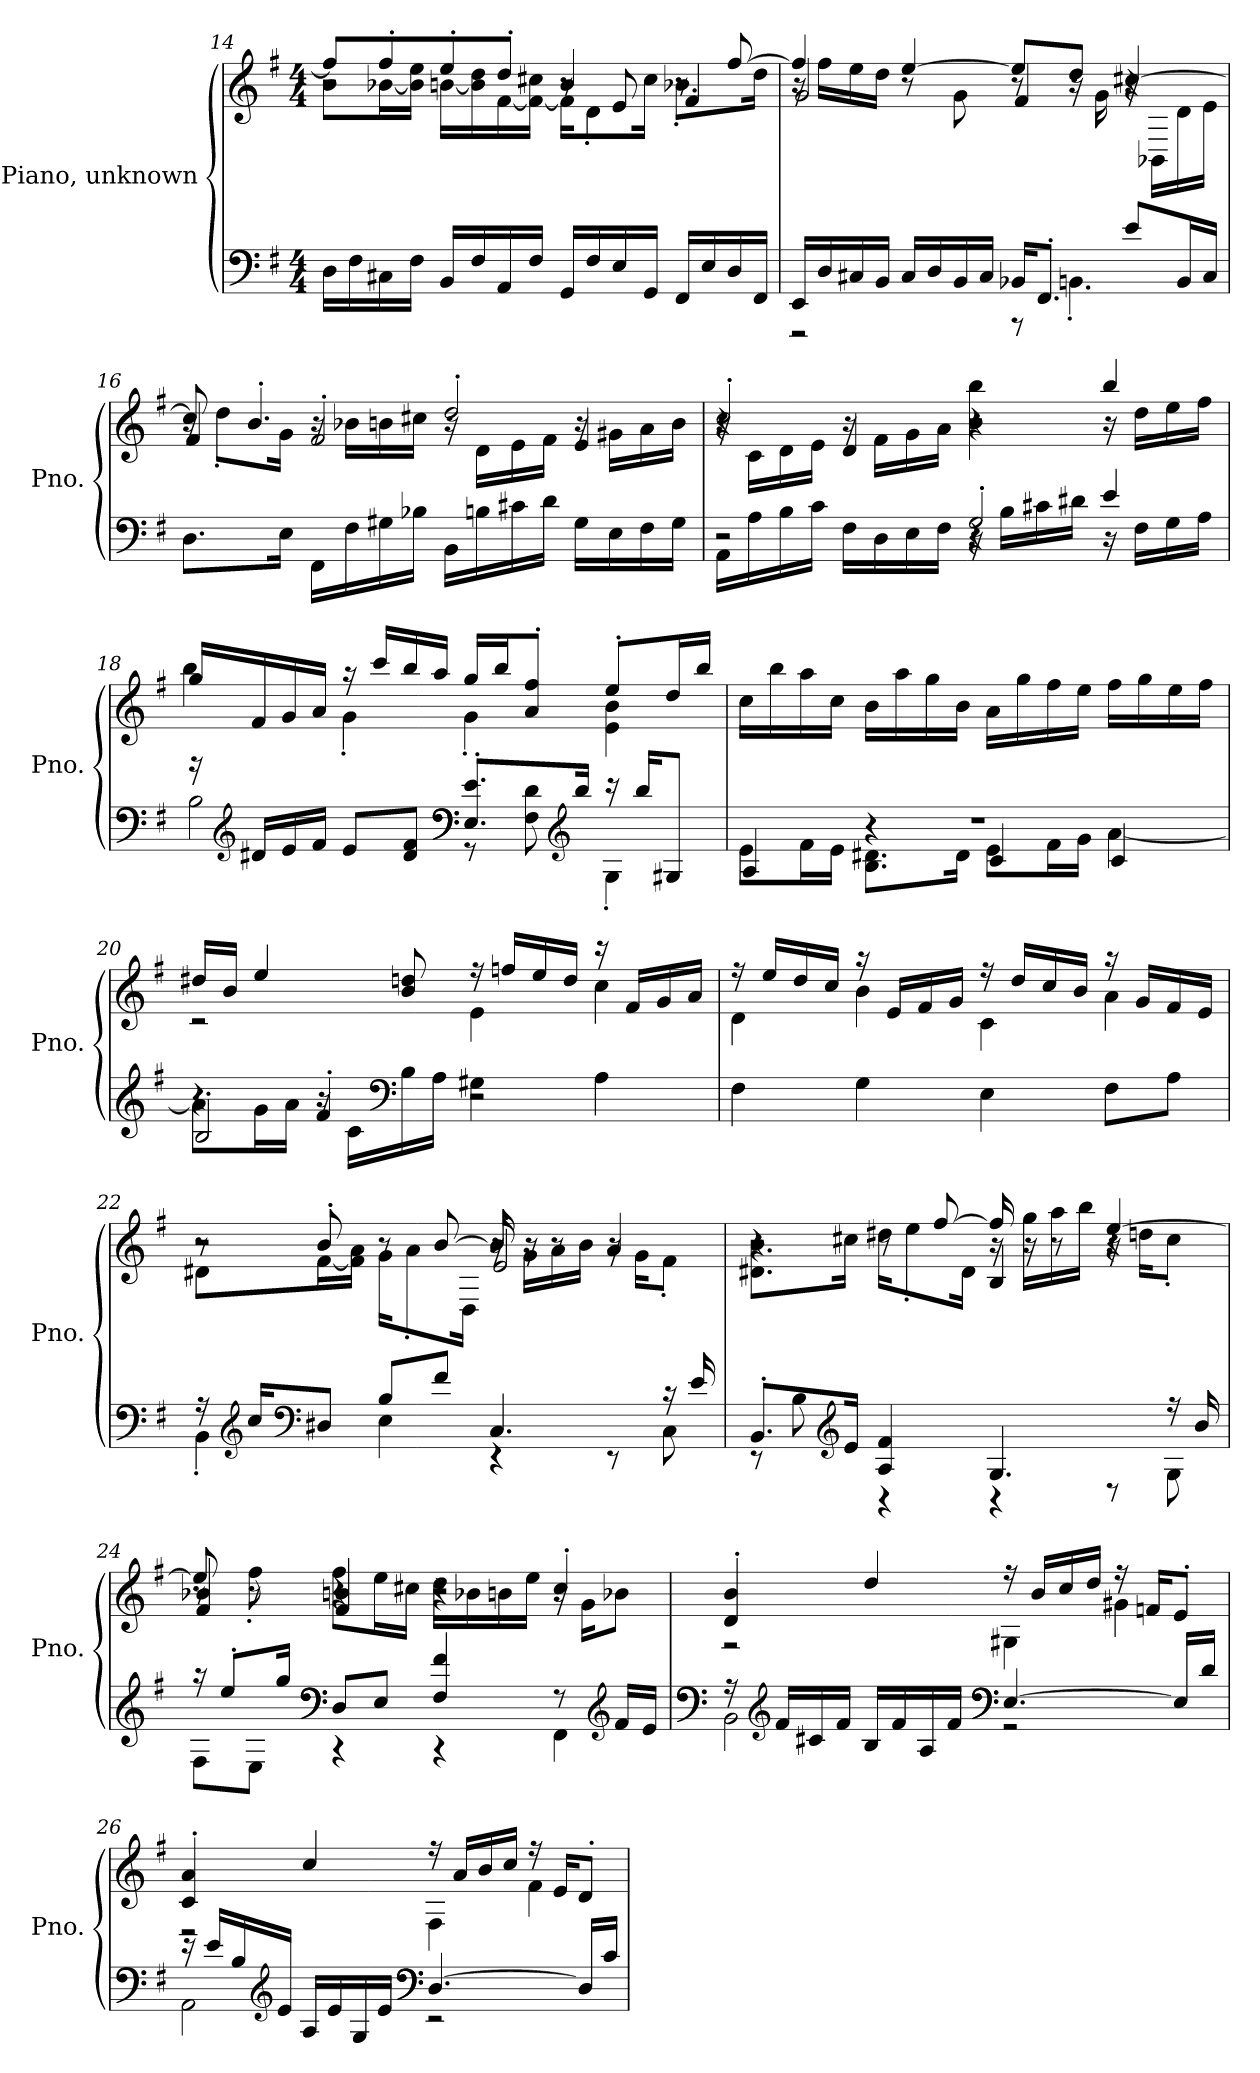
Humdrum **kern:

**kern	**kern
*part1	*part1
*staff2	*staff1
*I"Piano, unknown	*
*I'Pno.	*
!!LO:PB:g=z
*clefF4	*clefG2
*k[f#]	*k[f#]
*M4/4	*M4/4
=14	=14
*	*^
*	*	*^
16D\LL	8ff#/L]	8b\L	2r
16F#\	.	.	.
16C#X\	8ff#'/	[16b-X\L	.
16F#\JJ	.	16b-\] 16ee\JJ	.
16BB/LL	8ee'/	[16bn\LL	.
16F#/	.	16b\] 16dd\	.
16AA/	8dd'/J	[16f#\	.
16F#/JJ	.	16f#\_ 16cc#X\JJ	.
16GG/LL	4b/	16f#\KL]	8r
16F#/	.	8d'\	.
16E/	.	.	8e/
16GG/JJ	.	16cc#\Jk	.
16FF#/LL	8r	8.b-X'\L	4f#/
16E/	.	.	.
16D/	[8ff#/	.	.
16FF#/JJ	.	16dd\Jk	.
=15	=15	=15	=15
*^	*	*	*
16EE/LL	2r	4ff#/]	16r	2g/
16D/	.	.	16ff#\LL	.
16C#X/	.	.	16ee\	.
16BB/JJ	.	.	16dd\JJ	.
16C#/LL	.	[4ee/	8r	.
16D/	.	.	.	.
16BB/	.	.	8g\	.
16C#/JJ	.	.	.	.
16BB-X/KL	8r	8ee/L]	8r	4f#/
8.FF#'/J	.	.	.	.
.	4.BBn'\	8dd/J	16r	.
.	.	.	16g\	.
8e/L	.	[4cc#X/	16r	4r
.	.	.	16BB-X\LL	.
16BB/L	.	.	16d\	.
16C#/JJ	.	.	16e\JJ	.
*v	*v	*	*	*
!!LO:LB:g=z	!!	!!
=16	=16	=16	=16
8.D\L	8cc#/]	16r	4f#/
.	.	8dd'\L	.
.	4.b'/	.	.
16E\Jk	.	16g\Jk	.
16FF#\LL	.	16r	2f#'/
16F#\	.	16b-X\LL	.
16G#X\	.	16bn\	.
16B-X\JJ	.	16cc#X\JJ	.
16BB\LL	2dd'/	16r	.
16Bn\	.	16d\LL	.
16c#X\	.	16e\	.
16d\JJ	.	16f#\JJ	.
16G#\LL	.	16r	4e/
16E\	.	16g#X\LL	.
16F#\	.	16a\	.
16G#\JJ	.	16b\JJ	.
=17	=17	=17	=17
*^	*	*	*
*	*^	*	*	*
2r	16AA\LL	2r	2cc'/	16r	4r
.	16A\	.	.	16c\LL	.
.	16B\	.	.	16d\	.
.	16c\JJ	.	.	16e\JJ	.
.	16F#\LL	.	.	16r	4d/
.	16D\	.	.	16f#\LL	.
.	16E\	.	.	16g\	.
.	16F#\JJ	.	.	16a\JJ	.
4r	16r	2G'/	4r	4b\ 4bb\	2r
.	16B\LL	.	.	.	.
.	16c#X\	.	.	.	.
.	16d#X\JJ	.	.	.	.
4e/	16r	.	4bb/	16r	.
.	16F#\LL	.	.	16dd\LL	.
.	16G\	.	.	16ee\	.
.	16A\JJ	.	.	16ff#\JJ	.
*	*v	*v	*	*	*
*	*	*	*v	*v
!!LO:LB:g=z
=18	=18	=18	=18
16r	2B\	16gg/LL	4bb\
*clefG2	*	*	*
16d#X/LL	.	16f#/	.
16e/	.	16g/	.
16f#/JJ	.	16a/JJ	.
8e/L	.	16r	4g'\
.	.	16ccc/LL	.
8d#/ 8f#/J	.	16bb/	.
.	.	16aa/JJ	.
*clefF4	*	*	*
8.E/' 8.e/'L	8r	16gg/LL	4g'\
.	.	16bb/J	.
.	8F#\ 8d#\	8a/' 8ff#/'J	.
*clefG2	*	*	*
16bb/Jk	.	.	.
16r	4G'\	8ee'/L	4e\ 4b\
16bb/KL	.	.	.
8G#X/J	.	16dd/L	.
.	.	16bb/JJ	.
*	*	*v	*v
=19	=19	=19
*	*^	*
1r	8e\L	4A/	16cc\LL
.	.	.	16bb\
.	16f#\L	.	16aa\
.	16e\JJ	.	16cc\JJ
.	8.B\ 8.d#X\L	4r	16b\LL
.	.	.	16aa\
.	.	.	16gg\
.	16d#\Jk	.	16b\JJ
.	8e\L	4c/	16a\LL
.	.	.	16gg\
.	16f#\L	.	16ff#\
.	16g\JJ	.	16ee\JJ
.	[4a\	4c/	16ff#\LL
.	.	.	16gg\
.	.	.	16ee\
.	.	.	16ff#\JJ
!!LO:LB:g=z
=20	=20	=20	=20
*	*	*	*^
4r	8a\L]	2B'/	16dd#X/LL	2r
.	.	.	16b/JJ	.
.	16g\L	.	4ee/	.
.	16a\JJ	.	.	.
4f#'/	16r	.	.	.
.	16c\LL	.	.	.
*clefF4	*	*	*	*
.	16B\	.	8b/ 8ddn/	.
.	16A\JJ	.	.	.
2r	4G#X\	2r	16r	4e\
.	.	.	16ffn/LL	.
.	.	.	16ee/	.
.	.	.	16dd/JJ	.
.	4A\	.	16r	4cc\
.	.	.	16f#/LL	.
.	.	.	16g/	.
.	.	.	16a/JJ	.
*v	*v	*v	*	*
=21	=21	=21
4F#\	16r	4d\
.	16ee/LL	.
.	16dd/	.
.	16cc/JJ	.
4G\	16r	4b\
.	16e/LL	.
.	16f#/	.
.	16g/JJ	.
4E\	16r	4c\
.	16dd/LL	.
.	16cc/	.
.	16b/JJ	.
8F#\L	16r	4a\
.	16g/LL	.
8A\J	16f#/	.
.	16e/JJ	.
!!LO:LB:g=z
=22	=22	=22
*^	*	*^
16r	4BB'\	8r	8d#X\L	2r
*clefG2	*	*	*	*
16cc/KL	.	.	.	.
*clefF4	*	*	*	*
8D#X/J	.	8b'/	[16f#\L	.
.	.	.	16f#\] 16a\JJ	.
8B/L	4E\	8r	16g\KL	.
.	.	.	8a'\	.
8f#/J	.	[8b/	.	.
.	.	.	16D\Jk	.
4.C/	4r	16b/]	16r	2e'/
.	.	16r	16g\LL	.
.	.	8r	16a\	.
.	.	.	16b\JJ	.
.	8r	4a/	16r	.
.	.	.	16g\KL	.
16r	8C\	.	8f#'\J	.
16e/	.	.	.	.
=23	=23	=23	=23	=23
8.BB'/L	8r	4r	8.d#X\ 8.b\L	2r
.	8B\	.	.	.
*clefG2	*	*	*	*
16e/Jk	.	.	16cc#X\Jk	.
4A/ 4f#/	4r	8r	16dd#X\KL	.
.	.	.	8ee'\	.
.	.	[8ff#/	.	.
.	.	.	16d#\Jk	.
4.G/	4r	16ff#/]	16r	4B/
.	.	16r	16gg\LL	.
.	.	8r	16aa\	.
.	.	.	16bb\JJ	.
.	8r	[4ee/	16r	4r
.	.	.	16ddn\KL	.
16r	8G\	.	8cc#'\J	.
16b/	.	.	.	.
!!LO:LB:g=z	!!	!!
=24	=24	=24	=24	=24
16r	8F#\L	8ee/]	8r	4f#/ 4b-X/
8ee'/L	.	.	.	.
.	8E\J	8r	8ff#'\	.
16gg/Jk	.	.	.	.
*clefF4	*	*	*	*
8D/L	4r	4r	8ff#\L	4f#/ 4bn/
8E/J	.	.	16ee\L	.
.	.	.	16cc#X\JJ	.
4F#/ 4f#/	4r	4r	16dd\LL	2r
.	.	.	16b-X\	.
.	.	.	16bn\	.
.	.	.	16ee\JJ	.
8r	4FF#\	4cc#'/	16r	.
.	.	.	16g\KL	.
*clefG2	*	*	*	*
16f#/LL	.	.	8b-X\J	.
16e/JJ	.	.	.	.
*	*	*v	*v	*v
=25	=25	=25
*clefF4	*	*
*	*	*^
16r	2BB\	4d/' 4b/'	2r
*clefG2	*	*	*
16f#/LL	.	.	.
16c#X/	.	.	.
16f#/JJ	.	.	.
16B/LL	.	4dd/	.
16f#/	.	.	.
16A/	.	.	.
16f#/JJ	.	.	.
*clefF4	*	*	*
[4.E/	2r	16r	4G#X\
.	.	16b/LL	.
.	.	16cc/	.
.	.	16dd/JJ	.
.	.	16r	4g#X\
.	.	16fn/KL	.
16E/LL]	.	8e'/J	.
16d/JJ	.	.	.
!!LO:PB:g=z	!!
=26	=26	=26	=26
16r	2AA\	4c/' 4a/'	2r
16e/LL	.	.	.
16B/	.	.	.
*clefG2	*	*	*
16e/JJ	.	.	.
16A/LL	.	4cc/	.
16e/	.	.	.
16G/	.	.	.
16e/JJ	.	.	.
*clefF4	*	*	*
[4.D/	2r	16r	4F#\
.	.	16a/LL	.
.	.	16b/	.
.	.	16cc/JJ	.
.	.	16r	4f#\
.	.	16e/KL	.
16D/LL]	.	8d'/J	.
16c/JJ	.	.	.
*v	*v	*	*
*	*v	*v
=	=
*-	*-
